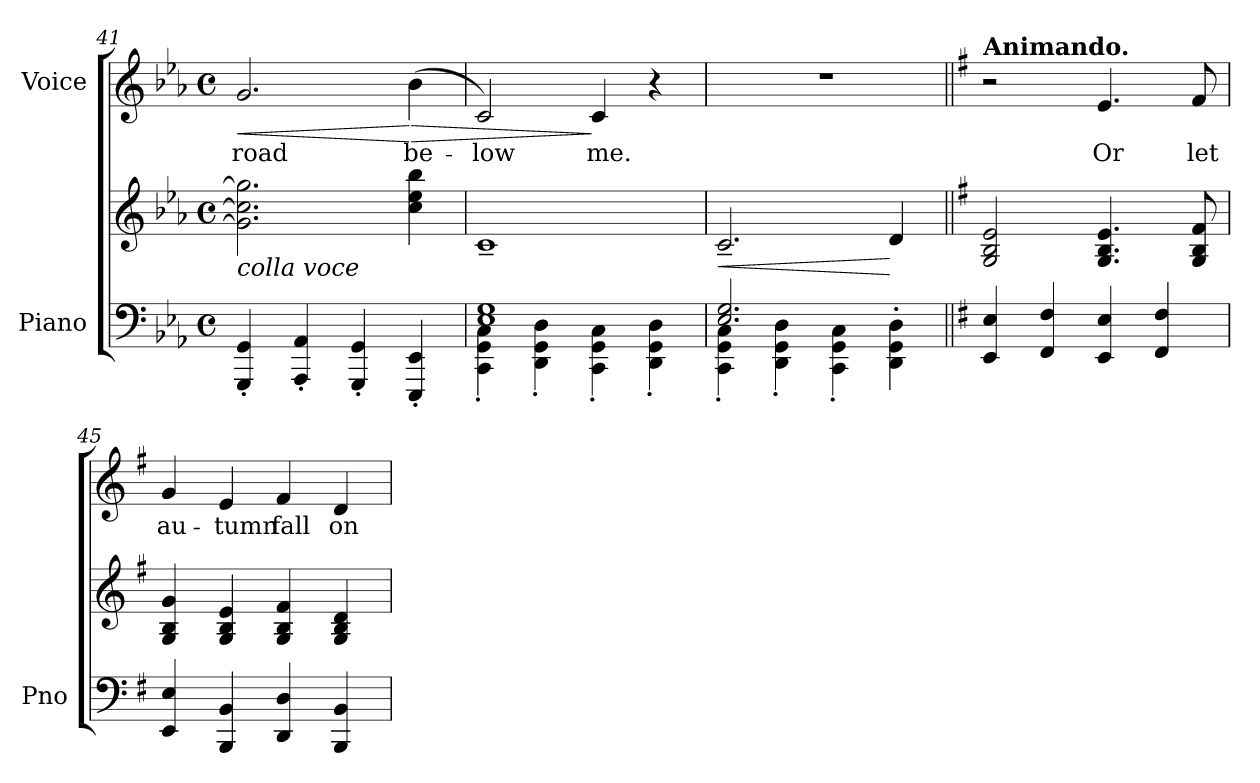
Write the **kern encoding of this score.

**kern	**kern	**dynam	**kern	**text	**dynam
*part2	*part2	*part2	*part1	*part1	*part1
*staff3	*staff2	*staff2/3	*staff1	*staff1	*staff1
*I"Piano	*	*	*I"Voice	*	*
*I'Pno	*	*	*	*	*
*clefF4	*clefG2	*	*clefG2	*	*
*k[b-e-a-]	*k[b-e-a-]	*	*k[b-e-a-]	*	*
*M4/4	*M4/4	*	*M4/4	*	*
*met(c)	*met(c)	*	*met(c)	*	*
=41	=41	=41	=41	=41	=41
!	!LO:TX:b:i:t=colla voce	!	!	!	!
!	!	!	!	!LO:LY:b	!LO:HP:b
4GGG/' 4GG/'	2.g\] 2.cc\] 2.gg\]	.	2.g/	road	<
4AAA-/' 4AA-/'	.	.	.	.	.
4GGG/' 4GG/'	.	.	.	.	.
!	!	!	!	!LO:LY:b	!LO:HP:n=1:b
4EEE-/' 4EE-/'	4cc\ 4ee-\ 4bb-\	.	(>4b-\	be-	[ >
=42	=42	=42	=42	=42	=42
*^	*	*	*	*	*
!	!	!	!	!	!LO:LY:b	!
1E- 1G	4CC\' 4GG\' 4C\'	1c:~	.	2c/)	-low	.
.	4DD\' 4GG\' 4D\'	.	.	.	.	.
!	!	!	!	!	!LO:LY:b	!
.	4CC\' 4GG\' 4C\'	.	.	4c/	me.	]
.	4DD\' 4GG\' 4D\'	.	.	4r	.	.
=43	=43	=43	=43	=43	=43	=43
!	!	!	!LO:HP:b	!	!	!
2.E-/ 2.G/	4CC\' 4GG\' 4C\'	2.c~/	<	1r	.	.
.	4DD\' 4GG\' 4D\'	.	.	.	.	.
.	4CC\' 4GG\' 4C\'	.	.	.	.	.
4ryy	4DD\' 4GG\' 4D\'	4d/	[	.	.	.
*v	*v	*	*	*	*	*
!!LO:PB:g=z
=44||	=44||	=44||	=44||	=44||	=44||
*k[f#]	*k[f#]	*	*k[f#]	*	*
*^	*	*	*	*	*
!	!	!	!	!LO:TX:a:B:t=Animando.	!	!
!	!	!	!LO:DY:b	!	!	!
!	!	!	!LO:DY:n=1:b	!	!	!
*v	*v	*	*	*	*	*
4EE/ 4E/	2G/ 2B/ 2e/	mf other-dynamics	2r	.	.
4FF#/ 4F#/	.	.	.	.	.
!	!	!	!	!LO:LY:b	!LO:DY:a
!	!	!	!	!	!LO:DY:n=1:a
4EE/ 4E/	4.G/ 4.B/ 4.e/	.	4.e/	Or	mf other-dynamics
4FF#/ 4F#/	.	.	.	.	.
!	!	!	!	!LO:LY:b	!
.	8G/ 8B/ 8f#/	.	8f#/	let	.
=45	=45	=45	=45	=45	=45
!	!	!	!	!LO:LY:b	!
4EE/ 4E/	4G/ 4B/ 4g/	.	4g/	au-	.
!	!	!	!	!LO:LY:b	!
4BBB/ 4BB/	4G/ 4B/ 4e/	.	4e/	-tumn	.
!	!	!	!	!LO:LY:b	!
4DD/ 4D/	4G/ 4B/ 4f#/	.	4f#/	fall	.
!	!	!	!	!LO:LY:b	!
4BBB/ 4BB/	4G/ 4B/ 4d/	.	4d/	on	.
=	=	=	=	=	=
*-	*-	*-	*-	*-	*-
